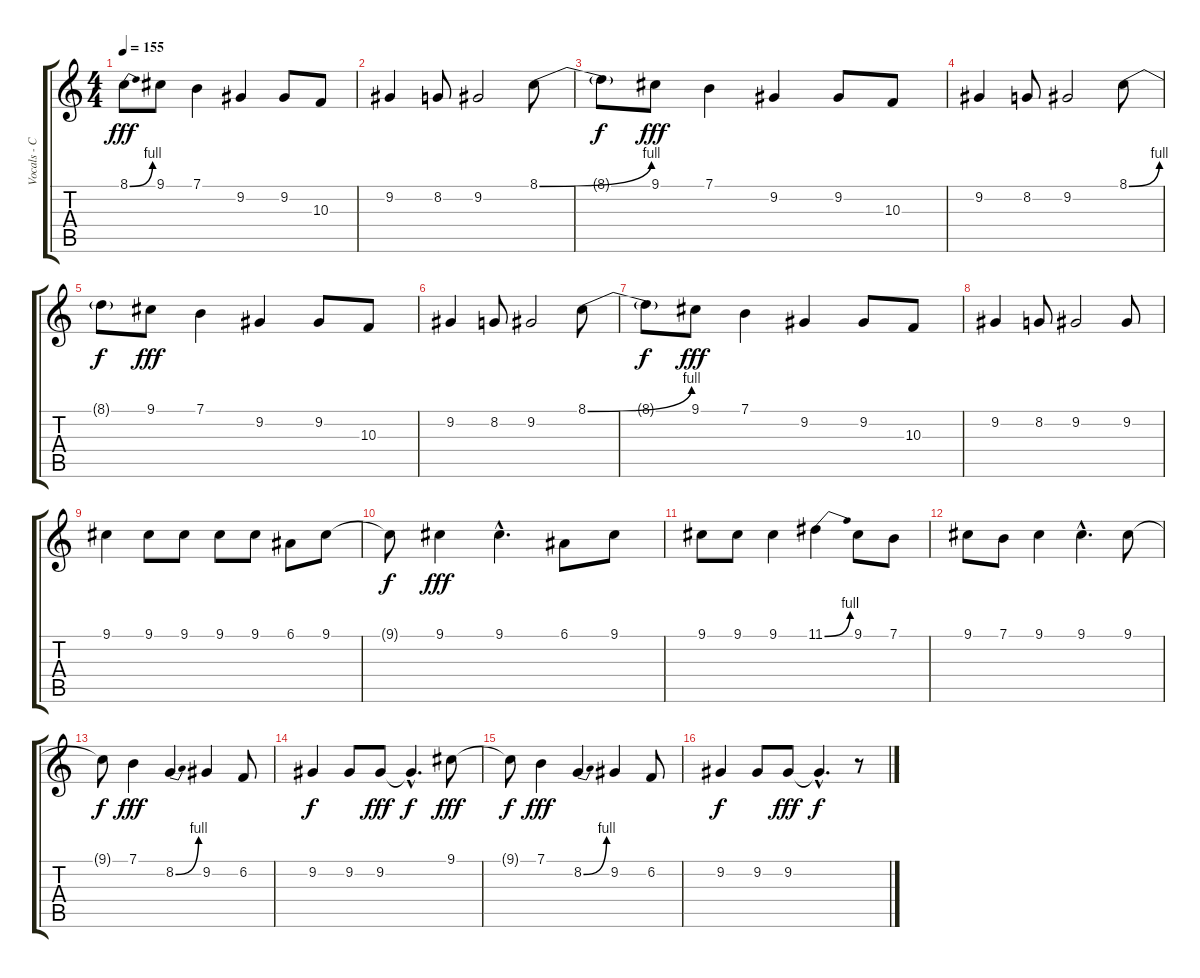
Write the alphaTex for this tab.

\track ("Vocals - Corin" "Vocals - C") {instrument voiceoohs}
\staff {score tabs}
\tuning (E4 B3 G3 D3 A2 E2) {hide}
\ts (4 4)
\tempo 155
\clef g2
\ks c
8.1{be (bend 0 0 60 4)}.8{dy fff} 9.1.8 7.1.4 9.2.4 9.2.8 10.3.8 |
9.2.4 8.2.8 9.2.2 8.1{be (bend 0 0 60 4)}.8 |
8.1{t}.8{dy f} 9.1.8{dy fff} 7.1.4 9.2.4 9.2.8 10.3.8 |
9.2.4 8.2.8 9.2.2 8.1{be (bend 0 0 60 4)}.8 |
8.1{t}.8{dy f} 9.1.8{dy fff} 7.1.4 9.2.4 9.2.8 10.3.8 |
9.2.4 8.2.8 9.2.2 8.1{be (bend 0 0 60 4)}.8 |
8.1{t}.8{dy f} 9.1.8{dy fff} 7.1.4 9.2.4 9.2.8 10.3.8 |
9.2.4 8.2.8 9.2.2 9.2.8 |
9.1.4 9.1.8 9.1.8 9.1.8 9.1.8 6.1.8 9.1.8 |
9.1{t}.8{dy f} 9.1.4{dy fff} 9.1{hac}.4{d} 6.1.8 9.1.8 |
9.1.8 9.1.8 9.1.4 11.1{be (bend 0 0 60 4)}.4 9.1.8 7.1.8 |
9.1.8 7.1.8 9.1.4 9.1{hac}.4{d} 9.1.8 |
9.1{t}.8{dy f} 7.1.4{dy fff} 8.2{be (bend 0 0 60 4)}.4 9.2.4 6.2.8 |
9.2.4{dy f} 9.2.8 9.2.8{dy fff} 9.2{hac t}.4{d dy f} 9.1.8{dy fff} |
9.1{t}.8{dy f} 7.1.4{dy fff} 8.2{be (bend 0 0 60 4)}.4 9.2.4 6.2.8 |
9.2.4{dy f} 9.2.8 9.2.8{dy fff} 9.2{hac t}.4{d dy f} r.8
